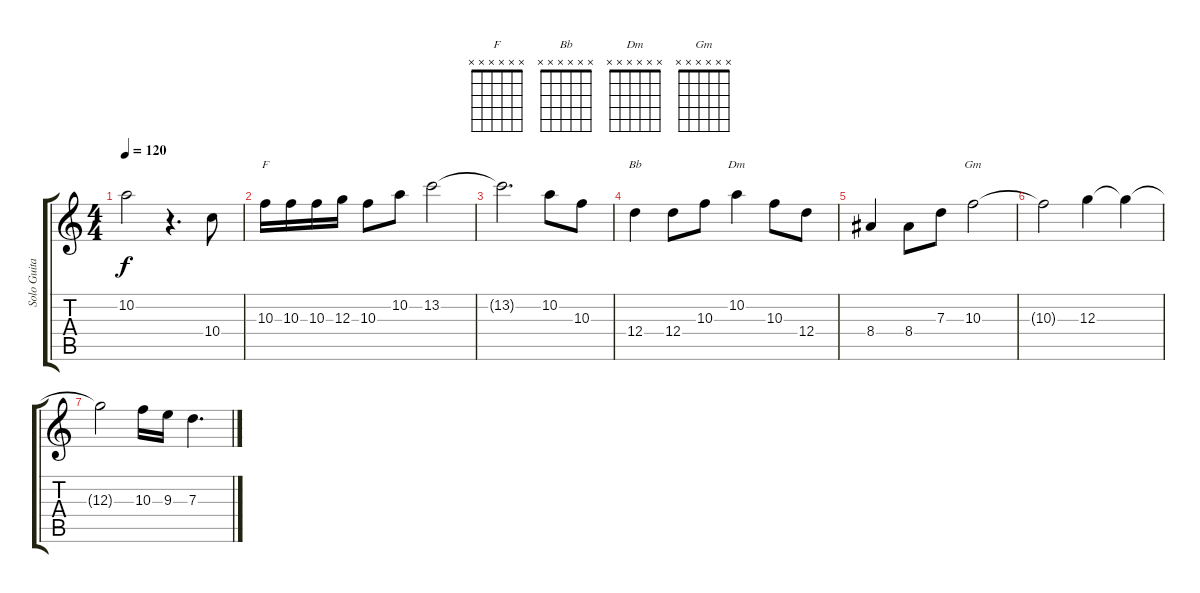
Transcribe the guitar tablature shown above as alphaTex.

\track ("Solo Guitar" "Solo Guita") {instrument electricguitarclean}
\staff {score tabs}
\tuning (E4 B3 G3 D3 A2 E2) {hide}
\chord ("F" x x x x x x)
\chord ("Bb" x x x x x x)
\chord ("Dm" x x x x x x)
\chord ("Gm" x x x x x x)
\ts (4 4)
\tempo 120
\clef g2
\ks c
10.2{t}.2{dy f} r.4{d} 10.4.8 |
10.3.16{ch "F"} 10.3.16 10.3.16 12.3.16 10.3.8 10.2.8 13.2.2 |
13.2{t}.2{d} 10.2.8 10.3.8 |
12.4.4{ch "Bb"} 12.4.8 10.3.8 10.2.4{ch "Dm"} 10.3.8 12.4.8 |
8.4.4 8.4.8 7.3.8 10.3.2{ch "Gm"} |
10.3{t}.2 12.3.4 12.3{t}.4 |
12.3{t}.2 10.3.16 9.3.16 7.3.4{d}
